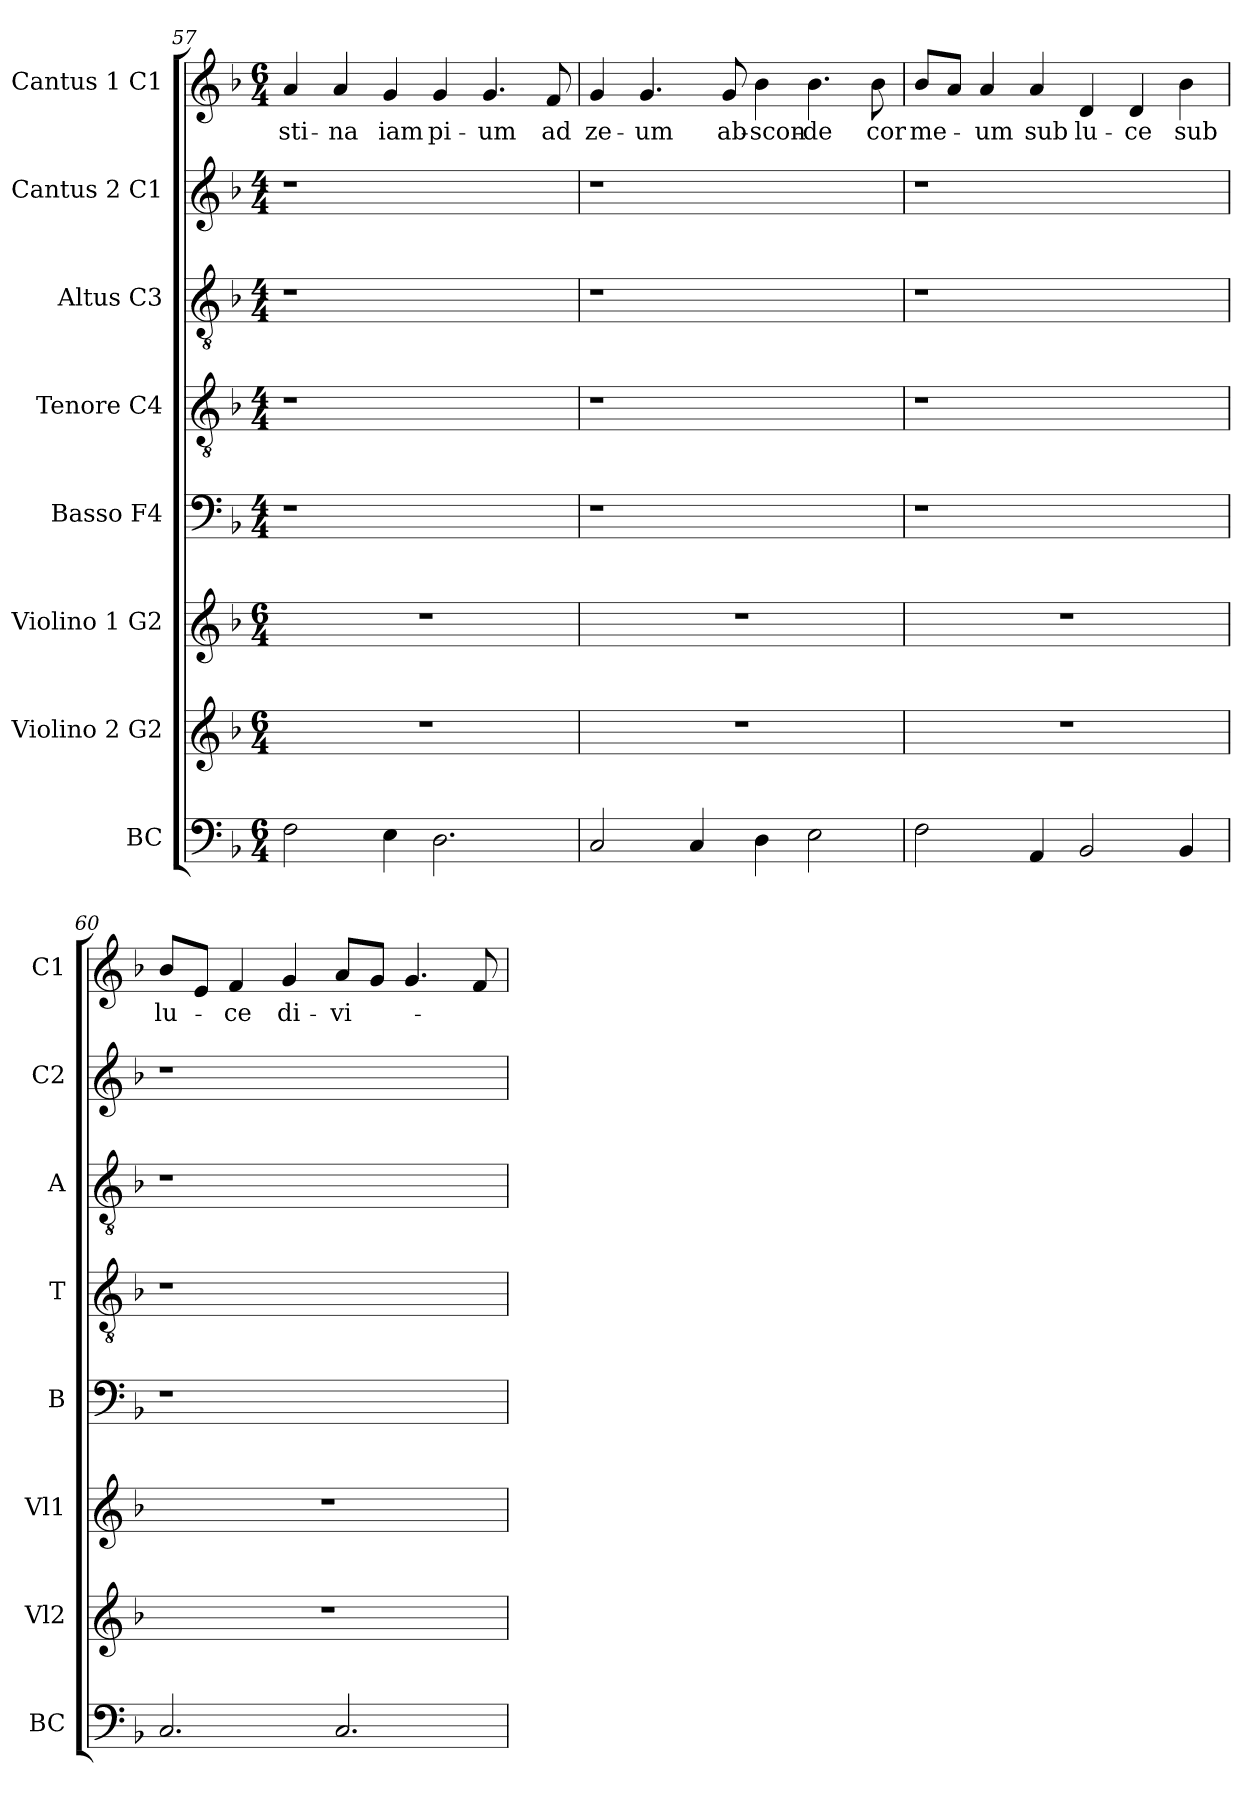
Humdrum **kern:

**kern	**kern	**kern	**kern	**kern	**kern	**kern	**kern	**text
*part8	*part7	*part6	*part5	*part4	*part3	*part2	*part1	*part1
*staff8	*staff7	*staff6	*staff5	*staff4	*staff3	*staff2	*staff1	*staff1
*I"BC	*I"Violino 2  G2	*I"Violino 1  G2	*I"Basso  F4	*I"Tenore  C4	*I"Altus  C3	*I"Cantus 2  C1	*I"Cantus 1  C1	*
*I'BC	*I'Vl2	*I'Vl1	*I'B	*I'T	*I'A	*I'C2	*I'C1	*
!!LO:LB:g=z
*clefF4	*clefG2	*clefG2	*clefF4	*clefGv2	*clefGv2	*clefG2	*clefG2	*
*k[b-]	*k[b-]	*k[b-]	*k[b-]	*k[b-]	*k[b-]	*k[b-]	*k[b-]	*
*F:	*F:	*F:	*F:	*F:	*F:	*F:	*F:	*
*M6/4	*M6/4	*M6/4	*M4/4	*M4/4	*M4/4	*M4/4	*M6/4	*
=57	=57	=57	=57	=57	=57	=57	=57	=57
!	!	!	!	!	!	!	!	!LO:LY:b
2F\	1.r	1.r	1r	1r	1r	1r	4a/	-sti-
!	!	!	!	!	!	!	!	!LO:LY:b:rj
.	.	.	.	.	.	.	4a/	-na
!	!	!	!	!	!	!	!	!LO:LY:b:cj
4E\	.	.	.	.	.	.	4g/	iam
!	!	!	!	!	!	!	!	!LO:LY:b
2.D\	.	.	.	.	.	.	4g/	pi-
!	!	!	!	!	!	!	!	!LO:LY:b:cj
.	.	.	2ryy	2ryy	2ryy	2ryy	4.g/	-um
!	!	!	!	!	!	!	!	!LO:LY:b:cj
.	.	.	.	.	.	.	8f/	ad
=58	=58	=58	=58	=58	=58	=58	=58	=58
!	!	!	!	!	!	!	!	!LO:LY:b
2C/	1.r	1.r	1r	1r	1r	1r	4g/	ze-
!	!	!	!	!	!	!	!	!LO:LY:b:rj
.	.	.	.	.	.	.	4.g/	-um
4C/	.	.	.	.	.	.	.	.
!	!	!	!	!	!	!	!	!LO:LY:b
.	.	.	.	.	.	.	8g/	ab-
!	!	!	!	!	!	!	!	!LO:LY:b:cj
4D\	.	.	.	.	.	.	4b-\	-scon-
!	!	!	!	!	!	!	!	!LO:LY:b:rj
2E\	.	.	2ryy	2ryy	2ryy	2ryy	4.b-\	-de
!	!	!	!	!	!	!	!	!LO:LY:b:cj
.	.	.	.	.	.	.	8b-\	cor
=59	=59	=59	=59	=59	=59	=59	=59	=59
!	!	!	!	!	!	!	!	!LO:LY:b:cj
2F\	1.r	1.r	1r	1r	1r	1r	8b-/L	me-
.	.	.	.	.	.	.	8a/J	.
!	!	!	!	!	!	!	!	!LO:LY:b:cj
.	.	.	.	.	.	.	4a/	-um
!	!	!	!	!	!	!	!	!LO:LY:b:cj
4AA/	.	.	.	.	.	.	4a/	sub
!	!	!	!	!	!	!	!	!LO:LY:b
2BB-/	.	.	.	.	.	.	4d/	lu-
!	!	!	!	!	!	!	!	!LO:LY:b:rj
.	.	.	2ryy	2ryy	2ryy	2ryy	4d/	-ce
!	!	!	!	!	!	!	!	!LO:LY:b:cj
4BB-/	.	.	.	.	.	.	4b-\	sub
=60	=60	=60	=60	=60	=60	=60	=60	=60
!	!	!	!	!	!	!	!	!LO:LY:b:cj
2.C/	1.r	1.r	1r	1r	1r	1r	8b-/L	lu-
.	.	.	.	.	.	.	8e/J	.
!	!	!	!	!	!	!	!	!LO:LY:b:cj
.	.	.	.	.	.	.	4f/	-ce
!	!	!	!	!	!	!	!	!LO:LY:b:cj
.	.	.	.	.	.	.	4g/	di-
!	!	!	!	!	!	!	!	!LO:LY:b:cj
2.C/	.	.	.	.	.	.	8a/L	-vi-
.	.	.	.	.	.	.	8g/J	.
.	.	.	2ryy	2ryy	2ryy	2ryy	4.g/	.
.	.	.	.	.	.	.	8f/	.
=	=	=	=	=	=	=	=	=
*-	*-	*-	*-	*-	*-	*-	*-	*-
